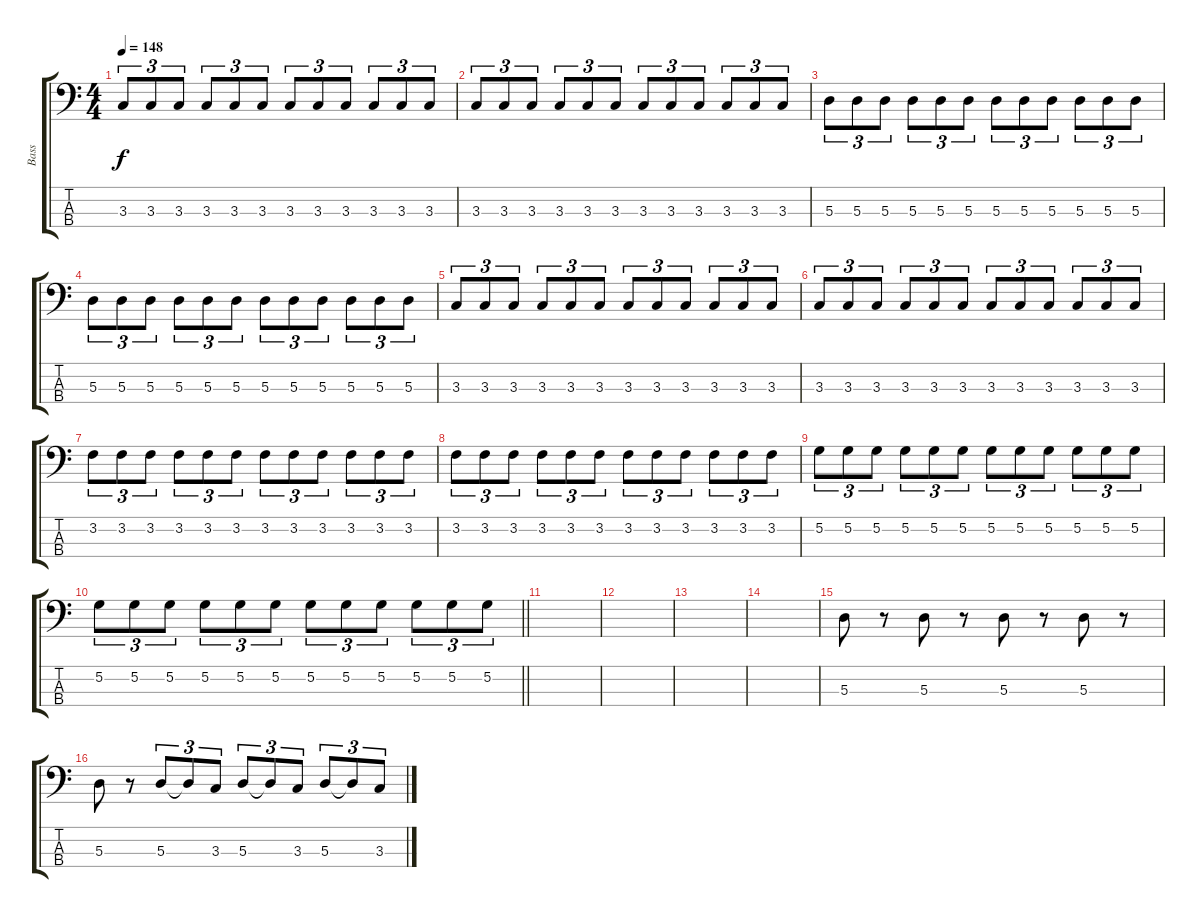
\track ("Bass" "Bass") {instrument electricbassfinger}
\staff {score tabs}
\tuning (G2 D2 A1 E1) {hide}
\ts (4 4)
\tempo 148
\clef f4
\ks c
3.3.8{tu (3 2) dy f} 3.3.8{tu (3 2)} 3.3.8{tu (3 2)} 3.3.8{tu (3 2)} 3.3.8{tu (3 2)} 3.3.8{tu (3 2)} 3.3.8{tu (3 2)} 3.3.8{tu (3 2)} 3.3.8{tu (3 2)} 3.3.8{tu (3 2)} 3.3.8{tu (3 2)} 3.3.8{tu (3 2)} |
3.3.8{tu (3 2)} 3.3.8{tu (3 2)} 3.3.8{tu (3 2)} 3.3.8{tu (3 2)} 3.3.8{tu (3 2)} 3.3.8{tu (3 2)} 3.3.8{tu (3 2)} 3.3.8{tu (3 2)} 3.3.8{tu (3 2)} 3.3.8{tu (3 2)} 3.3.8{tu (3 2)} 3.3.8{tu (3 2)} |
5.3.8{tu (3 2)} 5.3.8{tu (3 2)} 5.3.8{tu (3 2)} 5.3.8{tu (3 2)} 5.3.8{tu (3 2)} 5.3.8{tu (3 2)} 5.3.8{tu (3 2)} 5.3.8{tu (3 2)} 5.3.8{tu (3 2)} 5.3.8{tu (3 2)} 5.3.8{tu (3 2)} 5.3.8{tu (3 2)} |
5.3.8{tu (3 2)} 5.3.8{tu (3 2)} 5.3.8{tu (3 2)} 5.3.8{tu (3 2)} 5.3.8{tu (3 2)} 5.3.8{tu (3 2)} 5.3.8{tu (3 2)} 5.3.8{tu (3 2)} 5.3.8{tu (3 2)} 5.3.8{tu (3 2)} 5.3.8{tu (3 2)} 5.3.8{tu (3 2)} |
3.3.8{tu (3 2)} 3.3.8{tu (3 2)} 3.3.8{tu (3 2)} 3.3.8{tu (3 2)} 3.3.8{tu (3 2)} 3.3.8{tu (3 2)} 3.3.8{tu (3 2)} 3.3.8{tu (3 2)} 3.3.8{tu (3 2)} 3.3.8{tu (3 2)} 3.3.8{tu (3 2)} 3.3.8{tu (3 2)} |
3.3.8{tu (3 2)} 3.3.8{tu (3 2)} 3.3.8{tu (3 2)} 3.3.8{tu (3 2)} 3.3.8{tu (3 2)} 3.3.8{tu (3 2)} 3.3.8{tu (3 2)} 3.3.8{tu (3 2)} 3.3.8{tu (3 2)} 3.3.8{tu (3 2)} 3.3.8{tu (3 2)} 3.3.8{tu (3 2)} |
3.2.8{tu (3 2)} 3.2.8{tu (3 2)} 3.2.8{tu (3 2)} 3.2.8{tu (3 2)} 3.2.8{tu (3 2)} 3.2.8{tu (3 2)} 3.2.8{tu (3 2)} 3.2.8{tu (3 2)} 3.2.8{tu (3 2)} 3.2.8{tu (3 2)} 3.2.8{tu (3 2)} 3.2.8{tu (3 2)} |
3.2.8{tu (3 2)} 3.2.8{tu (3 2)} 3.2.8{tu (3 2)} 3.2.8{tu (3 2)} 3.2.8{tu (3 2)} 3.2.8{tu (3 2)} 3.2.8{tu (3 2)} 3.2.8{tu (3 2)} 3.2.8{tu (3 2)} 3.2.8{tu (3 2)} 3.2.8{tu (3 2)} 3.2.8{tu (3 2)} |
5.2.8{tu (3 2)} 5.2.8{tu (3 2)} 5.2.8{tu (3 2)} 5.2.8{tu (3 2)} 5.2.8{tu (3 2)} 5.2.8{tu (3 2)} 5.2.8{tu (3 2)} 5.2.8{tu (3 2)} 5.2.8{tu (3 2)} 5.2.8{tu (3 2)} 5.2.8{tu (3 2)} 5.2.8{tu (3 2)} |
\barLineRight lightlight
5.2.8{tu (3 2)} 5.2.8{tu (3 2)} 5.2.8{tu (3 2)} 5.2.8{tu (3 2)} 5.2.8{tu (3 2)} 5.2.8{tu (3 2)} 5.2.8{tu (3 2)} 5.2.8{tu (3 2)} 5.2.8{tu (3 2)} 5.2.8{tu (3 2)} 5.2.8{tu (3 2)} 5.2.8{tu (3 2)} |
|
|
|
|
5.3.8 r.8 5.3.8 r.8 5.3.8 r.8 5.3.8 r.8 |
5.3.8 r.8 5.3.8{tu (3 2)} 5.3{t}.8{tu (3 2)} 3.3.8{tu (3 2)} 5.3.8{tu (3 2)} 5.3{t}.8{tu (3 2)} 3.3.8{tu (3 2)} 5.3.8{tu (3 2)} 5.3{t}.8{tu (3 2)} 3.3.8{tu (3 2)}
